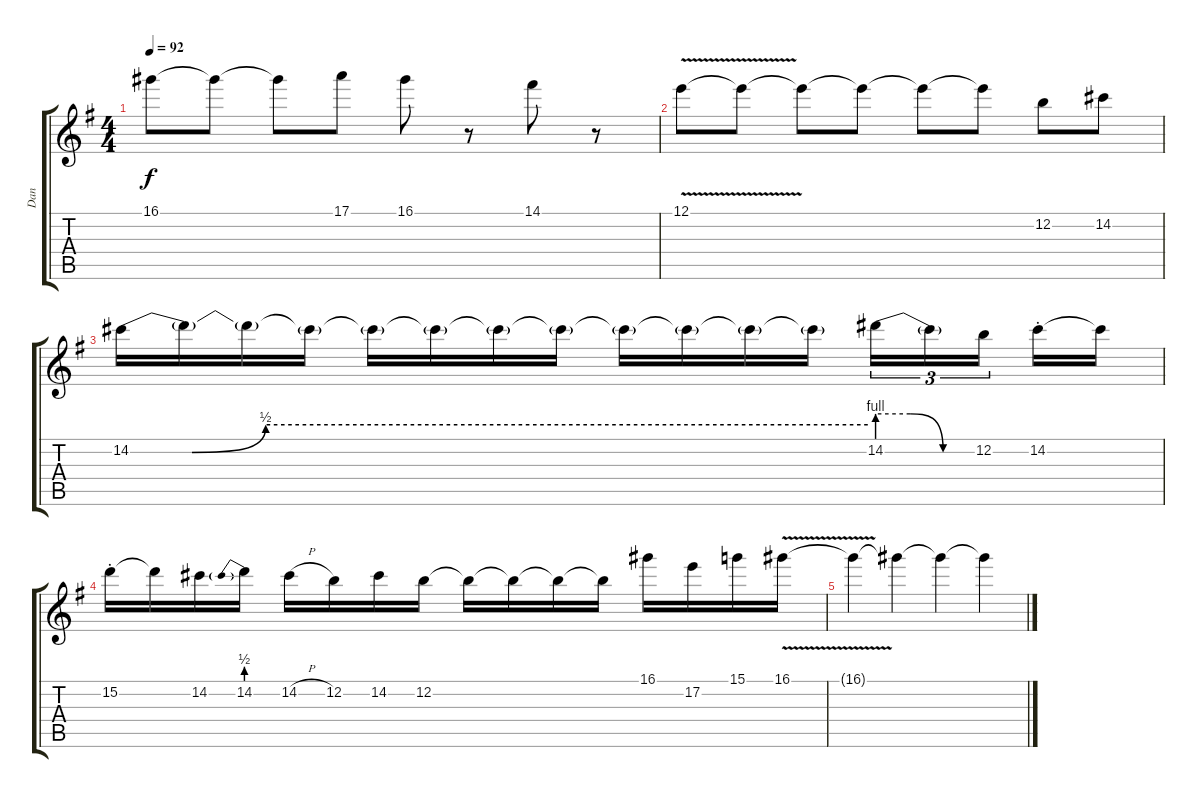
\track ("Dan" "Dan") {instrument overdrivenguitar}
\staff {score tabs}
\tuning (E4 B3 G3 D3 A2 E2) {hide}
\ts (4 4)
\tempo 92
\clef g2
\ks g
16.1{t}.8{dy f} 16.1{t}.8 16.1{t}.8 17.1.8 16.1.8 r.8 14.1.8 r.8 |
12.1{v}.8 12.1{t}.8 12.1{t}.8 12.1{t}.8 12.1{t}.8 12.1{t}.8 12.2.8 14.2.8 |
14.2{be (custom 0 0 5 0 11 2 60 2)}.16 14.2{t}.16 14.2{t}.16 14.2{t}.16 14.2{t}.16 14.2{t}.16 14.2{t}.16 14.2{t}.16 14.2{t}.16 14.2{t}.16 14.2{t}.16 14.2{t}.16 14.2{be (custom 0 4 20 4 40 0 60 0)}.16{tu (3 2)} 14.2{t}.16{tu (3 2)} 12.2.16{tu (3 2) beam splitsecondary} 14.2{st}.16 14.2{t}.16 |
15.2{st}.16 15.2{t}.16 14.2.16 14.2{be (prebend 0 2 60 2)}.16 14.2{h}.16 12.2.16 14.2.16 12.2.16 12.2{t}.16 12.2{t}.16 12.2{t}.16 12.2{t}.16 16.1.16 17.2.16 15.1.16 16.1{v}.16 |
16.1{t}.4 16.1{t}.4 16.1{t}.4 16.1{t}.4
